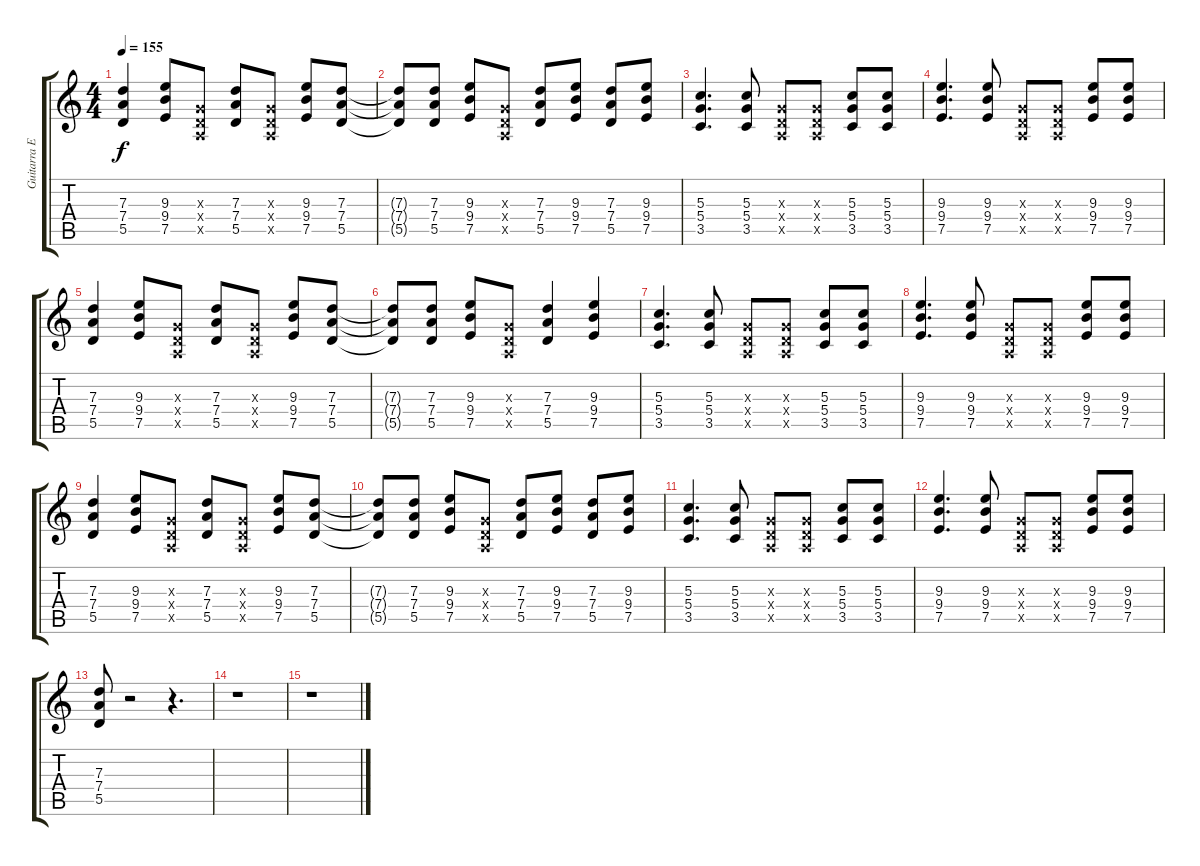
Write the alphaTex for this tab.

\track ("Guitarra Eléctrica" "Guitarra E") {instrument overdrivenguitar}
\staff {score tabs}
\tuning (E4 B3 G3 D3 A2 E2) {hide}
\ts (4 4)
\tempo 155
\clef g2
\ks c
(7.3 7.4 5.5).4{dy f} (9.3 9.4 7.5).8 (0.3{x} 0.4{x} 0.5{x}).8 (7.3 7.4 5.5).8 (0.3{x} 0.4{x} 0.5{x}).8 (9.3 9.4 7.5).8 (7.3 7.4 5.5).8 |
(7.3{t} 7.4{t} 5.5{t}).8 (7.3 7.4 5.5).8 (9.3 9.4 7.5).8 (0.3{x} 0.4{x} 0.5{x}).8 (7.3 7.4 5.5).8 (9.3 9.4 7.5).8 (7.3 7.4 5.5).8 (9.3 9.4 7.5).8 |
(5.3 5.4 3.5).4{d} (5.3 5.4 3.5).8 (0.3{x} 0.4{x} 0.5{x}).8 (0.3{x} 0.4{x} 0.5{x}).8 (5.3 5.4 3.5).8 (5.3 5.4 3.5).8 |
(9.3 9.4 7.5).4{d} (9.3 9.4 7.5).8 (0.3{x} 0.4{x} 0.5{x}).8 (0.3{x} 0.4{x} 0.5{x}).8 (9.3 9.4 7.5).8 (9.3 9.4 7.5).8 |
(7.3 7.4 5.5).4 (9.3 9.4 7.5).8 (0.3{x} 0.4{x} 0.5{x}).8 (7.3 7.4 5.5).8 (0.3{x} 0.4{x} 0.5{x}).8 (9.3 9.4 7.5).8 (7.3 7.4 5.5).8 |
(7.3{t} 7.4{t} 5.5{t}).8 (7.3 7.4 5.5).8 (9.3 9.4 7.5).8 (0.3{x} 0.4{x} 0.5{x}).8 (7.3 7.4 5.5).4 (9.3 9.4 7.5).4 |
(5.3 5.4 3.5).4{d} (5.3 5.4 3.5).8 (0.3{x} 0.4{x} 0.5{x}).8 (0.3{x} 0.4{x} 0.5{x}).8 (5.3 5.4 3.5).8 (5.3 5.4 3.5).8 |
(9.3 9.4 7.5).4{d} (9.3 9.4 7.5).8 (0.3{x} 0.4{x} 0.5{x}).8 (0.3{x} 0.4{x} 0.5{x}).8 (9.3 9.4 7.5).8 (9.3 9.4 7.5).8 |
(7.3 7.4 5.5).4 (9.3 9.4 7.5).8 (0.3{x} 0.4{x} 0.5{x}).8 (7.3 7.4 5.5).8 (0.3{x} 0.4{x} 0.5{x}).8 (9.3 9.4 7.5).8 (7.3 7.4 5.5).8 |
(7.3{t} 7.4{t} 5.5{t}).8 (7.3 7.4 5.5).8 (9.3 9.4 7.5).8 (0.3{x} 0.4{x} 0.5{x}).8 (7.3 7.4 5.5).8 (9.3 9.4 7.5).8 (7.3 7.4 5.5).8 (9.3 9.4 7.5).8 |
(5.3 5.4 3.5).4{d} (5.3 5.4 3.5).8 (0.3{x} 0.4{x} 0.5{x}).8 (0.3{x} 0.4{x} 0.5{x}).8 (5.3 5.4 3.5).8 (5.3 5.4 3.5).8 |
(9.3 9.4 7.5).4{d} (9.3 9.4 7.5).8 (0.3{x} 0.4{x} 0.5{x}).8 (0.3{x} 0.4{x} 0.5{x}).8 (9.3 9.4 7.5).8 (9.3 9.4 7.5).8 |
(7.3 7.4 5.5).8 r.2 r.4{d} |
r.1 |
r.1
